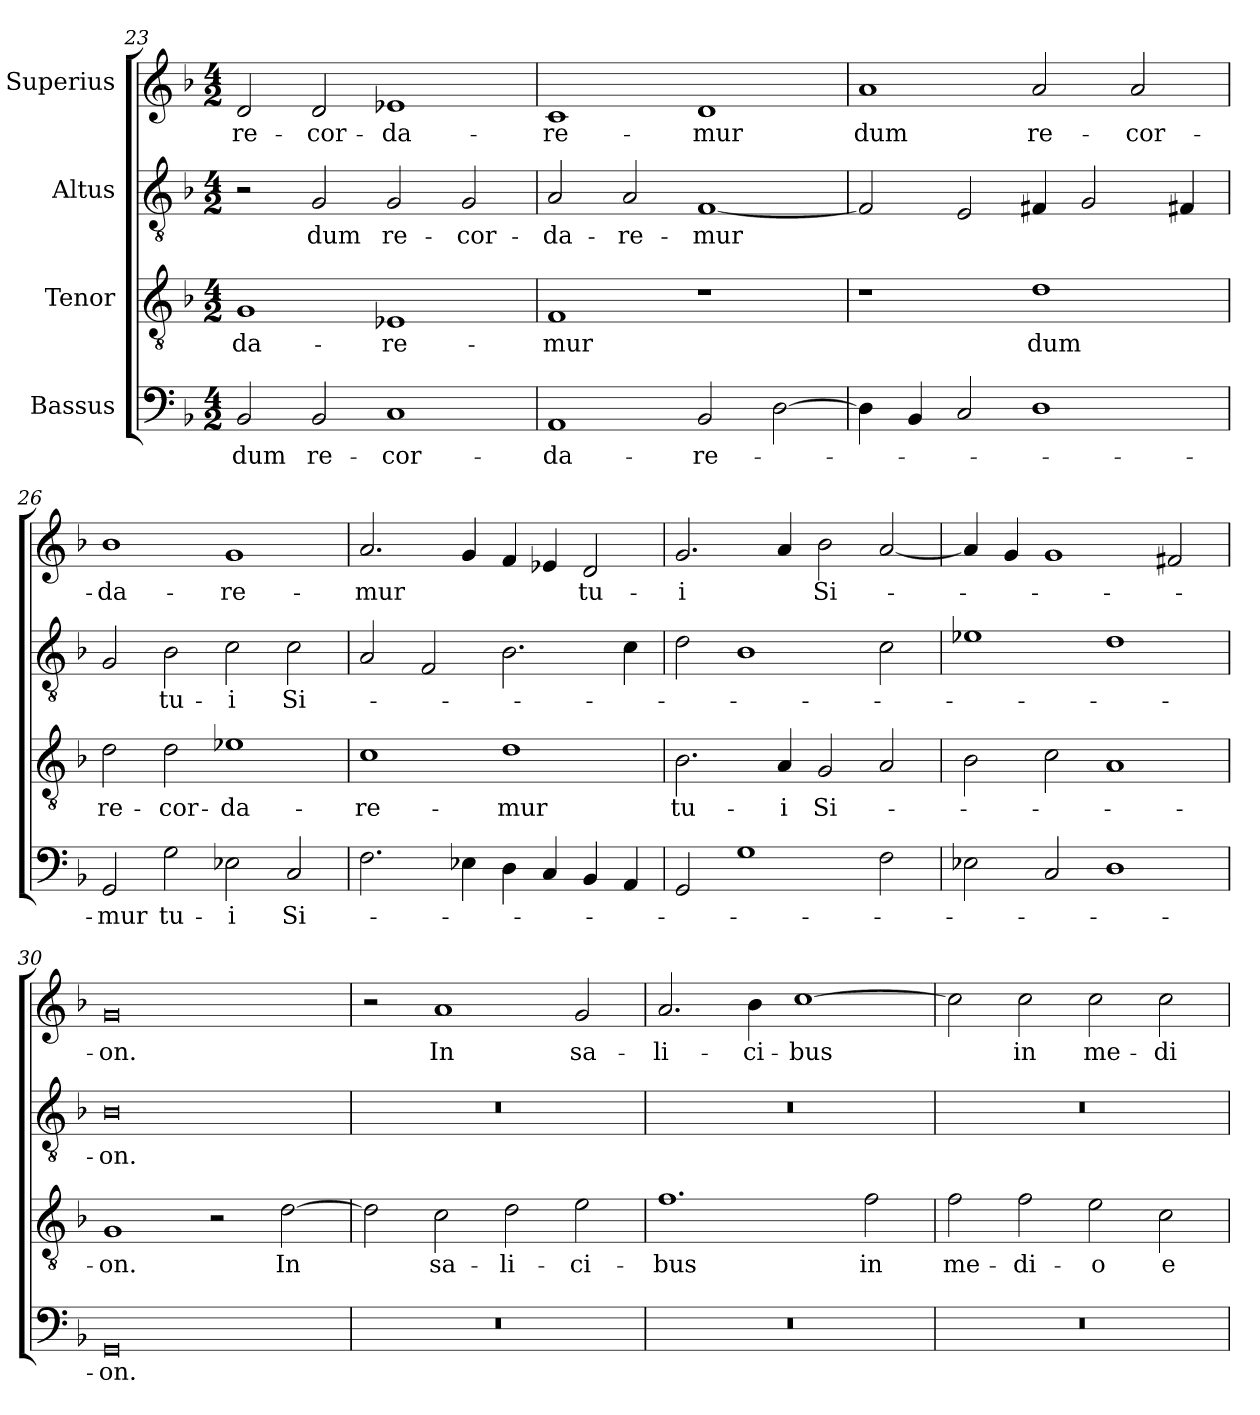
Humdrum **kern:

**kern	**text	**kern	**text	**kern	**text	**kern	**text
*part4	*part4	*part3	*part3	*part2	*part2	*part1	*part1
*staff4	*staff4	*staff3	*staff3	*staff2	*staff2	*staff1	*staff1
*I"Bassus	*	*I"Tenor	*	*I"Altus	*	*I"Superius	*
*clefF4	*	*clefGv2	*	*clefGv2	*	*clefG2	*
*k[b-]	*	*k[b-]	*	*k[b-]	*	*k[b-]	*
*M4/2	*	*M4/2	*	*M4/2	*	*M4/2	*
=23	=23	=23	=23	=23	=23	=23	=23
2BB-/	dum	1G/	-da-	2r	.	2d/	re-
2BB-/	re-	.	.	2G/	dum	2d/	-cor-
1C/	-cor-	1E-X/	-re-	2G/	re-	1e-X/	-da-
.	.	.	.	2G/	-cor-	.	.
=24	=24	=24	=24	=24	=24	=24	=24
1AA/	-da-	1F/	-mur	2A/	-da-	1c/	-re-
.	.	.	.	2A/	-re-	.	.
2BB-/	-re-	1r	.	[1F/	-mur	1d/	-mur
[2D\	.	.	.	.	.	.	.
=25	=25	=25	=25	=25	=25	=25	=25
4D\]	.	1r	.	2F/]	.	1a/	dum
4BB-/	.	.	.	.	.	.	.
2C/	.	.	.	2E/	.	.	.
1D\	.	1d\	dum	4F#X/	.	2a/	re-
.	.	.	.	2G/	.	.	.
.	.	.	.	.	.	2a/	-cor-
.	.	.	.	4F#X/	.	.	.
=26	=26	=26	=26	=26	=26	=26	=26
2GG/	-mur	2d\	re-	2G/	.	1b-\	-da-
2G\	tu-	2d\	-cor-	2B-\	tu-	.	.
2E-X\	-i	1e-X\	-da-	2c\	-i	1g/	-re-
2C/	Si-	.	.	2c\	Si-	.	.
=27	=27	=27	=27	=27	=27	=27	=27
2.F\	.	1c\	-re-	2A/	.	2.a/	-mur
.	.	.	.	2F/	.	.	.
4E-X\	.	.	.	.	.	4g/	.
4D\	.	1d\	-mur	2.B-\	.	4f/	.
4C/	.	.	.	.	.	4e-X/	.
4BB-/	.	.	.	.	.	2d/	tu-
4AA/	.	.	.	4c\	.	.	.
=28	=28	=28	=28	=28	=28	=28	=28
2GG/	.	2.B-\	tu-	2d\	.	2.g/	-i
1G\	.	.	.	1B-\	.	.	.
.	.	4A/	-i	.	.	4a/	.
.	.	2G/	Si-	.	.	2b-\	Si-
2F\	.	2A/	.	2c\	.	[2a/	.
=29	=29	=29	=29	=29	=29	=29	=29
2E-X\	.	2B-\	.	1e-X\	.	4a/]	.
.	.	.	.	.	.	4g/	.
2C/	.	2c\	.	.	.	1g/	.
1D\	.	1A/	.	1d\	.	.	.
.	.	.	.	.	.	2f#X/	.
=30	=30	=30	=30	=30	=30	=30	=30
0GG/	-on.	1G/	-on.	0B-\	-on.	0g/	-on.
.	.	2r	.	.	.	.	.
.	.	[2d\	In	.	.	.	.
=31	=31	=31	=31	=31	=31	=31	=31
0r	.	2d\]	.	0r	.	2r	.
.	.	2c\	sa-	.	.	1a/	In
.	.	2d\	-li-	.	.	.	.
.	.	2e\	-ci-	.	.	2g/	sa-
=32	=32	=32	=32	=32	=32	=32	=32
0r	.	1.f\	-bus	0r	.	2.a/	-li-
.	.	.	.	.	.	4b-\	-ci-
.	.	.	.	.	.	[1cc\	-bus
.	.	2f\	in	.	.	.	.
=33	=33	=33	=33	=33	=33	=33	=33
0r	.	2f\	me-	0r	.	2cc\]	.
.	.	2f\	-di-	.	.	2cc\	in
.	.	2e\	-o	.	.	2cc\	me-
.	.	2c\	e-	.	.	2cc\	-di-
=	=	=	=	=	=	=	=
*-	*-	*-	*-	*-	*-	*-	*-
